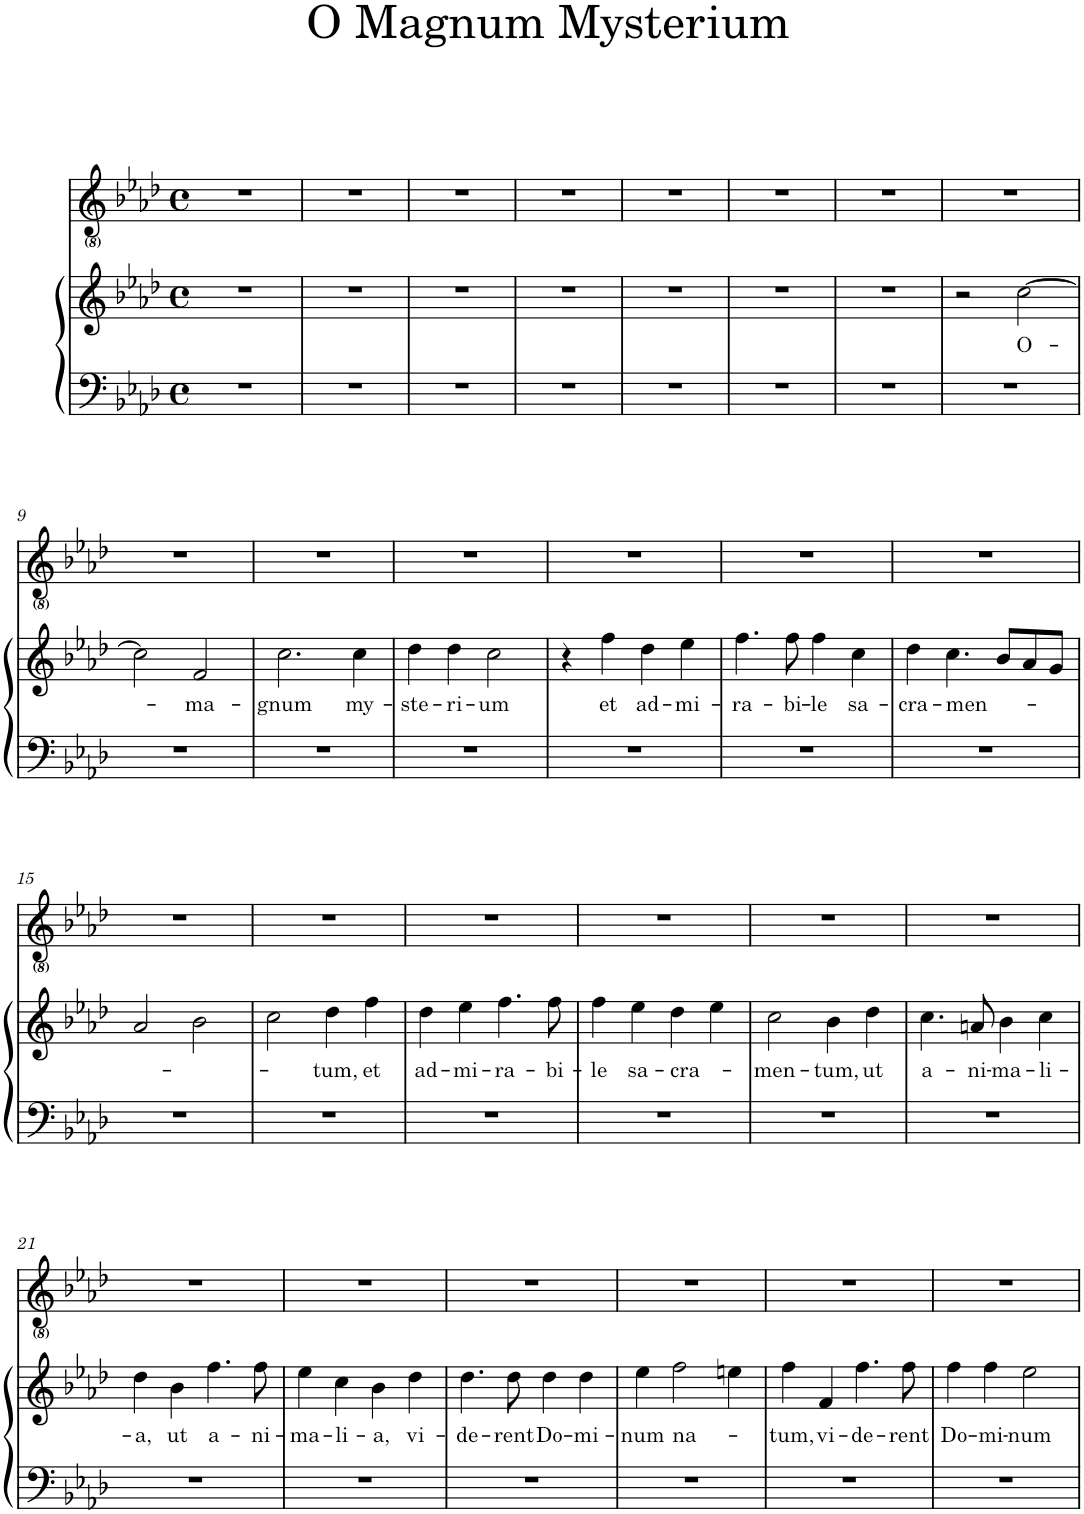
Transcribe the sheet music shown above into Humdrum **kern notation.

**kern	**kern	**text	**kern
*part2	*part2	*part2	*part1
*staff3	*staff2	*staff2	*staff1
*I"Piano	*	*	*I"Voice
*I'Pno	*	*	*
*clefF4	*clefG2	*	*clefG2
*k[b-e-a-d-]	*k[b-e-a-d-]	*	*k[b-e-a-d-]
*M4/4	*M4/4	*	*M4/4
*met(c)	*met(c)	*	*met(c)
=1	=1	=1	=1
1r	1r	.	1r
=2	=2	=2	=2
1r	1r	.	1r
=3	=3	=3	=3
1r	1r	.	1r
=4	=4	=4	=4
1r	1r	.	1r
=5	=5	=5	=5
1r	1r	.	1r
=6	=6	=6	=6
1r	1r	.	1r
=7	=7	=7	=7
1r	1r	.	1r
=8	=8	=8	=8
1r	2r	.	1r
!	!	!LO:LY:b	!
.	[2cc\	O-	.
!!LO:LB:g=z
=9	=9	=9	=9
1r	2cc\]	.	1r
!	!	!LO:LY:b	!
.	2f/	-ma-	.
=10	=10	=10	=10
!	!	!LO:LY:b	!
1r	2.cc\	-gnum	1r
!	!	!LO:LY:b	!
.	4cc\	my-	.
=11	=11	=11	=11
!	!	!LO:LY:b	!
1r	4dd-\	-ste-	1r
!	!	!LO:LY:b	!
.	4dd-\	-ri-	.
!	!	!LO:LY:b	!
.	2cc\	-um	.
=12	=12	=12	=12
1r	4r	.	1r
!	!	!LO:LY:b	!
.	4ff\	et	.
!	!	!LO:LY:b	!
.	4dd-\	ad-	.
!	!	!LO:LY:b	!
.	4ee-\	-mi-	.
=13	=13	=13	=13
!	!	!LO:LY:b	!
1r	4.ff\	-ra-	1r
!	!	!LO:LY:b	!
.	8ff\	-bi-	.
!	!	!LO:LY:b	!
.	4ff\	-le	.
!	!	!LO:LY:b	!
.	4cc\	sa-	.
=14	=14	=14	=14
!	!	!LO:LY:b	!
1r	4dd-\	-cra-	1r
!	!	!LO:LY:b	!
.	4.cc\	-men-	.
.	8b-/L	.	.
.	8a-/	.	.
.	8g/J	.	.
!!LO:LB:g=z
=15	=15	=15	=15
1r	2a-/	.	1r
.	2b-\	.	.
=16	=16	=16	=16
1r	2cc\	.	1r
!	!	!LO:LY:b	!
.	4dd-\	-tum,	.
!	!	!LO:LY:b	!
.	4ff\	et	.
=17	=17	=17	=17
!	!	!LO:LY:b	!
1r	4dd-\	ad-	1r
!	!	!LO:LY:b	!
.	4ee-\	-mi-	.
!	!	!LO:LY:b	!
.	4.ff\	-ra-	.
!	!	!LO:LY:b	!
.	8ff\	-bi-	.
=18	=18	=18	=18
!	!	!LO:LY:b	!
1r	4ff\	-le	1r
!	!	!LO:LY:b	!
.	4ee-\	sa-	.
!	!	!LO:LY:b	!
.	4dd-\	-cra-	.
.	4ee-\	.	.
=19	=19	=19	=19
!	!	!LO:LY:b	!
1r	2cc\	-men-	1r
!	!	!LO:LY:b	!
.	4b-\	-tum,	.
!	!	!LO:LY:b	!
.	4dd-\	ut	.
=20	=20	=20	=20
!	!	!LO:LY:b	!
1r	4.cc\	a-	1r
!	!	!LO:LY:b	!
.	8an/	-ni-	.
!	!	!LO:LY:b	!
.	4b-\	-ma-	.
!	!	!LO:LY:b	!
.	4cc\	-li-	.
!!LO:LB:g=z
=21	=21	=21	=21
!	!	!LO:LY:b	!
1r	4dd-\	-a,	1r
!	!	!LO:LY:b	!
.	4b-\	ut	.
!	!	!LO:LY:b	!
.	4.ff\	a-	.
!	!	!LO:LY:b	!
.	8ff\	-ni-	.
=22	=22	=22	=22
!	!	!LO:LY:b	!
1r	4ee-\	-ma-	1r
!	!	!LO:LY:b	!
.	4cc\	-li-	.
!	!	!LO:LY:b	!
.	4b-\	-a,	.
!	!	!LO:LY:b	!
.	4dd-\	vi-	.
=23	=23	=23	=23
!	!	!LO:LY:b	!
1r	4.dd-\	-de-	1r
!	!	!LO:LY:b	!
.	8dd-\	-rent	.
!	!	!LO:LY:b	!
.	4dd-\	Do-	.
!	!	!LO:LY:b	!
.	4dd-\	-mi-	.
=24	=24	=24	=24
!	!	!LO:LY:b	!
1r	4ee-\	-num	1r
!	!	!LO:LY:b	!
.	2ff\	na-	.
.	4een\	.	.
=25	=25	=25	=25
!	!	!LO:LY:b	!
1r	4ff\	-tum,	1r
!	!	!LO:LY:b	!
.	4f/	vi-	.
!	!	!LO:LY:b	!
.	4.ff\	-de-	.
!	!	!LO:LY:b	!
.	8ff\	-rent	.
=26	=26	=26	=26
!	!	!LO:LY:b	!
1r	4ff\	Do-	1r
!	!	!LO:LY:b	!
.	4ff\	-mi-	.
!	!	!LO:LY:b	!
.	2ee-\	-num	.
=	=	=	=
*-	*-	*-	*-
